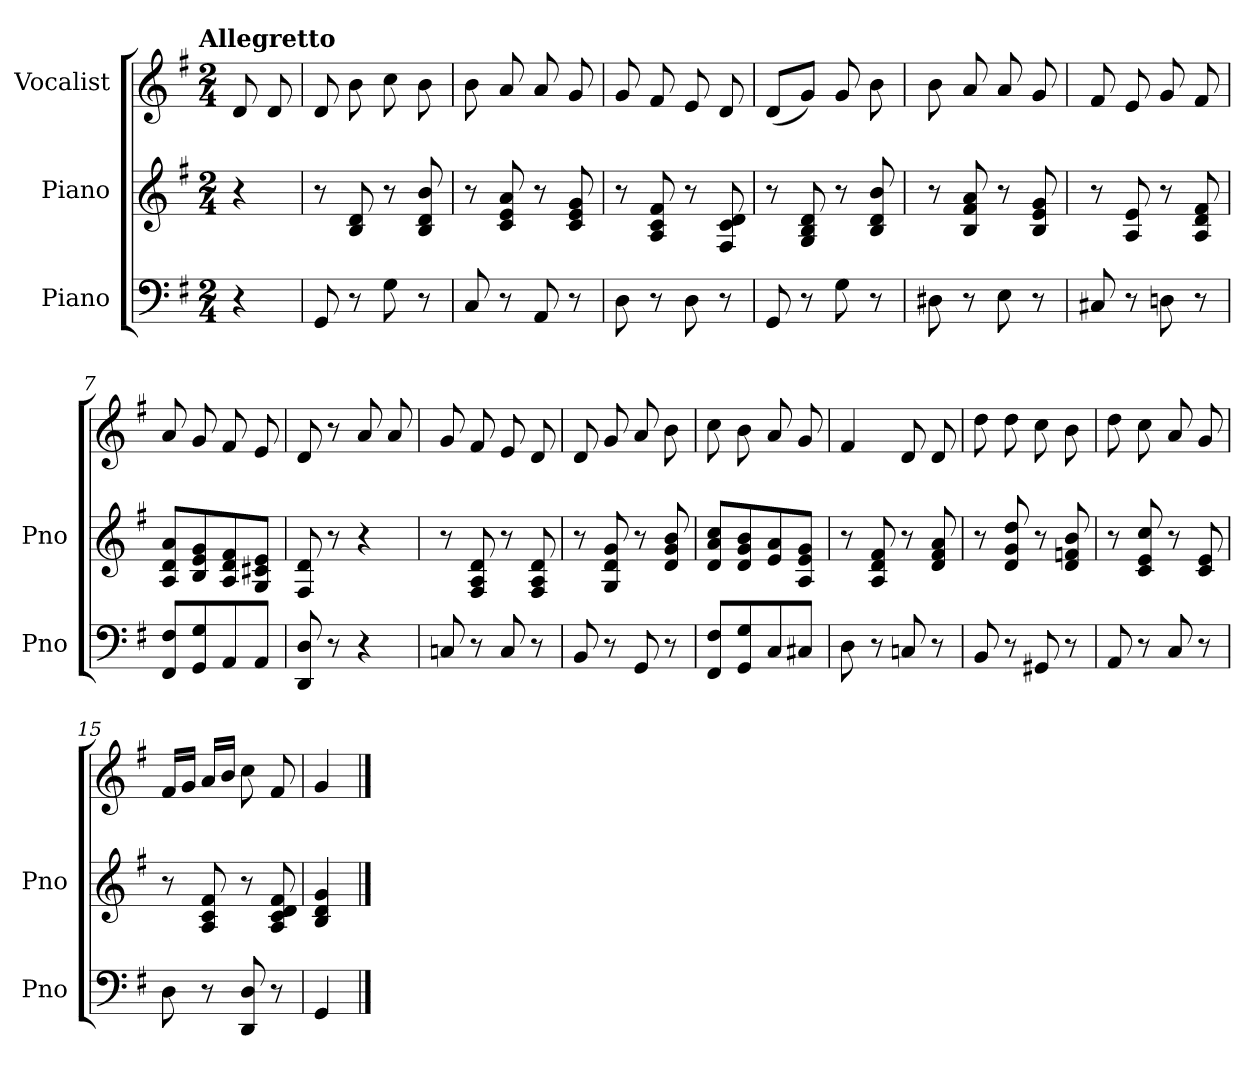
**kern	**kern	**kern
*part3	*part2	*part1
*staff3	*staff2	*staff1
*I"Piano	*I"Piano	*I"Vocalist
*I'Pno	*I'Pno	*
*clefF4	*clefG2	*clefG2
*k[f#]	*k[f#]	*k[f#]
*G:	*G:	*G:
!!LO:TX:omd:t=Allegretto
*M2/4	*M2/4	*M2/4
*MM112	*MM112	*MM112
=	=	=
4r	4r	8d
.	.	8d
=1	=1	=1
8GG	8r	8d
8r	8B 8d	8b
8G	8r	8cc
8r	8B 8d 8b	8b
=2	=2	=2
8C	8r	8b
8r	8c 8e 8a	8a
8AA	8r	8a
8r	8c 8e 8g	8g
=3	=3	=3
8D	8r	8g
8r	8A 8c 8f#	8f#
8D	8r	8e
8r	8F# 8c 8d	8d
=4	=4	=4
8GG	8r	(8dL
8r	8G 8B 8d	8gJ)
8G	8r	8g
8r	8B 8d 8b	8b
=5	=5	=5
8D#X	8r	8b
8r	8B 8f# 8a	8a
8E	8r	8a
8r	8B 8e 8g	8g
=6	=6	=6
8C#X	8r	8f#
8r	8A 8e	8e
8Dn	8r	8g
8r	8A 8d 8f#	8f#
=7	=7	=7
8FF# 8F#L	8A 8d 8aL	8a
8GG 8G	8B 8e 8g	8g
8AA	8A 8d 8f#	8f#
8AAJ	8G 8c#X 8eJ	8e
=8	=8	=8
8DD 8D	8F# 8d	8d
8r	8r	8r
4r	4r	8a
.	.	8a
=9	=9	=9
8Cn	8r	8g
8r	8F# 8A 8d	8f#
8C	8r	8e
8r	8F# 8A 8d	8d
=10	=10	=10
8BB	8r	8d
8r	8G 8d 8g	8g
8GG	8r	8a
8r	8d 8g 8b	8b
=11	=11	=11
8FF# 8F#L	8d 8a 8ccL	8cc
8GG 8G	8d 8g 8b	8b
8C	8e 8a	8a
8C#XJ	8A 8e 8gJ	8g
=12	=12	=12
8D	8r	4f#
8r	8A 8d 8f#	.
8Cn	8r	8d
8r	8d 8f# 8a	8d
=13	=13	=13
8BB	8r	8dd
8r	8d 8g 8dd	8dd
8GG#X	8r	8cc
8r	8d 8fn 8b	8b
=14	=14	=14
8AA	8r	8dd
8r	8c 8e 8cc	8cc
8C	8r	8a
8r	8c 8e	8g
=15	=15	=15
8D	8r	16f#LL
.	.	16gJJ
8r	8A 8c 8f#	16aLL
.	.	16bJJ
8DD 8D	8r	8cc
8r	8A 8c 8d 8f#	8f#
=16	=16	=16
4GG	4B 4d 4g	4g
==	==	==
*-	*-	*-
